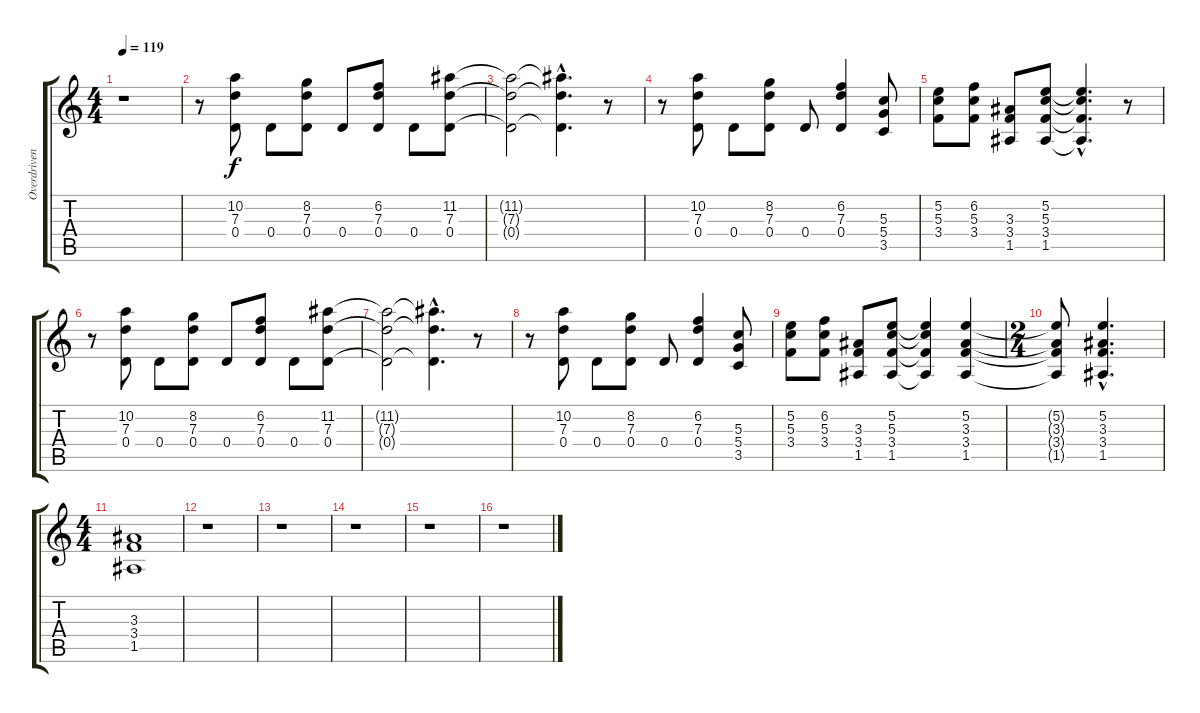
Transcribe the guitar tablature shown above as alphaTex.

\track ("Overdriven Guitar 1" "Overdriven") {instrument overdrivenguitar}
\staff {score tabs}
\tuning (E4 B3 G3 D3 A2 E2) {hide}
\ts (4 4)
\tempo 119
\clef g2
\ks c
r.1{dy f instrument overdrivenguitar} |
r.8 (10.2 7.3 0.4).8 0.4.8 (8.2 7.3 0.4).8 0.4.8 (6.2 7.3 0.4).8 0.4.8 (11.2 7.3 0.4).8 |
(11.2{t} 7.3{t} 0.4{t}).2 (11.2{hac t} 7.3{hac t} 0.4{hac t}).4{d} r.8 |
r.8 (10.2 7.3 0.4).8 0.4.8 (8.2 7.3 0.4).8 0.4.8 (6.2 7.3 0.4).4 (5.3 5.4 3.5).8 |
(5.2 5.3 3.4).8 (6.2 5.3 3.4).8 (3.3 3.4 1.5).8 (5.2 5.3 3.4 1.5).8 (5.2{hac t} 5.3{hac t} 3.4{hac t} 1.5{hac t}).4{d} r.8 |
r.8 (10.2 7.3 0.4).8 0.4.8 (8.2 7.3 0.4).8 0.4.8 (6.2 7.3 0.4).8 0.4.8 (11.2 7.3 0.4).8 |
(11.2{t} 7.3{t} 0.4{t}).2 (11.2{hac t} 7.3{hac t} 0.4{hac t}).4{d} r.8 |
r.8 (10.2 7.3 0.4).8 0.4.8 (8.2 7.3 0.4).8 0.4.8 (6.2 7.3 0.4).4 (5.3 5.4 3.5).8 |
(5.2 5.3 3.4).8 (6.2 5.3 3.4).8 (3.3 3.4 1.5).8 (5.2 5.3 3.4 1.5).8 (5.2{t} 5.3{t} 3.4{t} 1.5{t}).4 (5.2 3.3 3.4 1.5).4 |
\ts (2 4)
(5.2{t} 3.3{t} 3.4{t} 1.5{t}).8 (5.2{hac} 3.3{hac} 3.4{hac} 1.5{hac}).4{d} |
\ts (4 4)
(3.3 3.4 1.5).1 |
r.1 |
r.1 |
r.1 |
r.1 |
r.1
